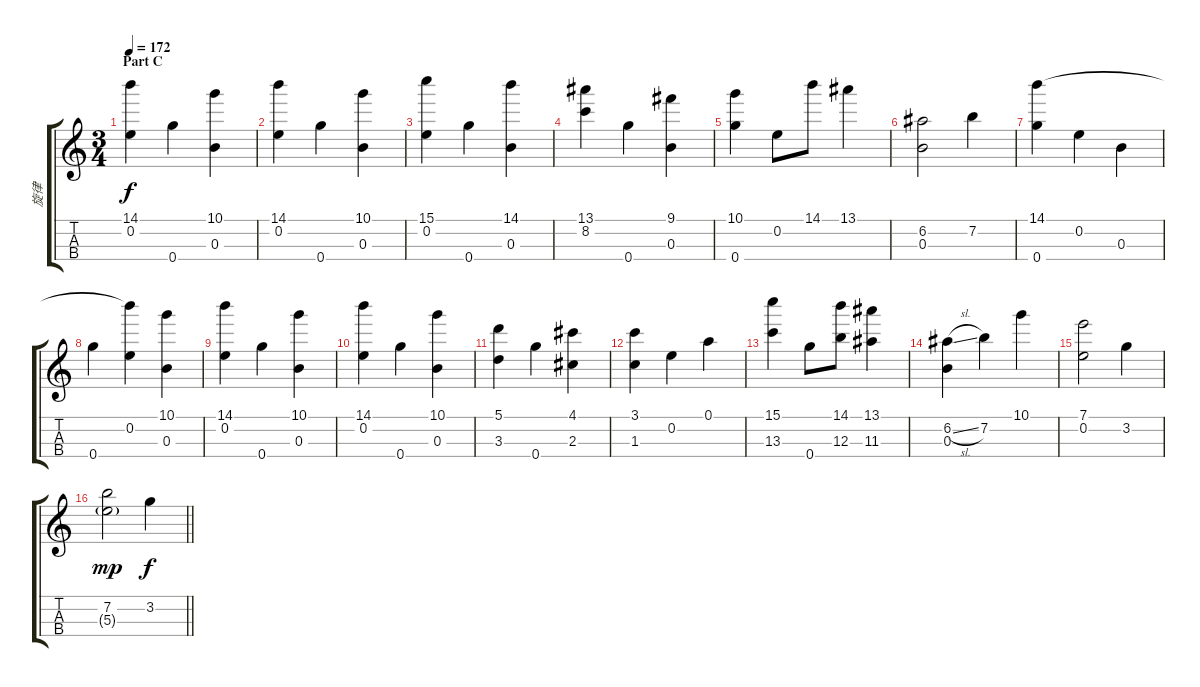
\track ("旋律" "旋律") {instrument acousticguitarnylon}
\staff {score tabs}
\tuning (A4 E4 B3 G4) {hide}
\ts (3 4)
\section ("" "Part C")
\tempo 172
\clef g2
\ks c
(14.1 0.2).4{dy f} 0.4.4 (10.1 0.3).4 |
(14.1 0.2).4 0.4.4 (10.1 0.3).4 |
(15.1 0.2).4 0.4.4 (14.1 0.3).4 |
(13.1 8.2).4 0.4.4 (9.1 0.3).4 |
(10.1 0.4).4 0.2.8 14.1.8 13.1.4 |
(6.2 0.3).2 7.2.4 |
(14.1 0.4).4 0.2.4 0.3.4 |
0.4.4 (14.1{t} 0.2).4 (10.1 0.3).4 |
(14.1 0.2).4 0.4.4 (10.1 0.3).4 |
(14.1 0.2).4 0.4.4 (10.1 0.3).4 |
(5.1 3.3).4 0.4.4 (4.1 2.3).4 |
(3.1 1.3).4 0.2.4 0.1.4 |
(15.1 13.3).4 0.4.8 (14.1 12.3).8 (13.1 11.3).4 |
(6.2{sl} 0.3).4 7.2.4 10.1.4 |
(7.1 0.2).2 3.2.4 |
\barLineRight lightlight
(7.2 5.3{g}).2{dy mp} 3.2.4{dy f}
